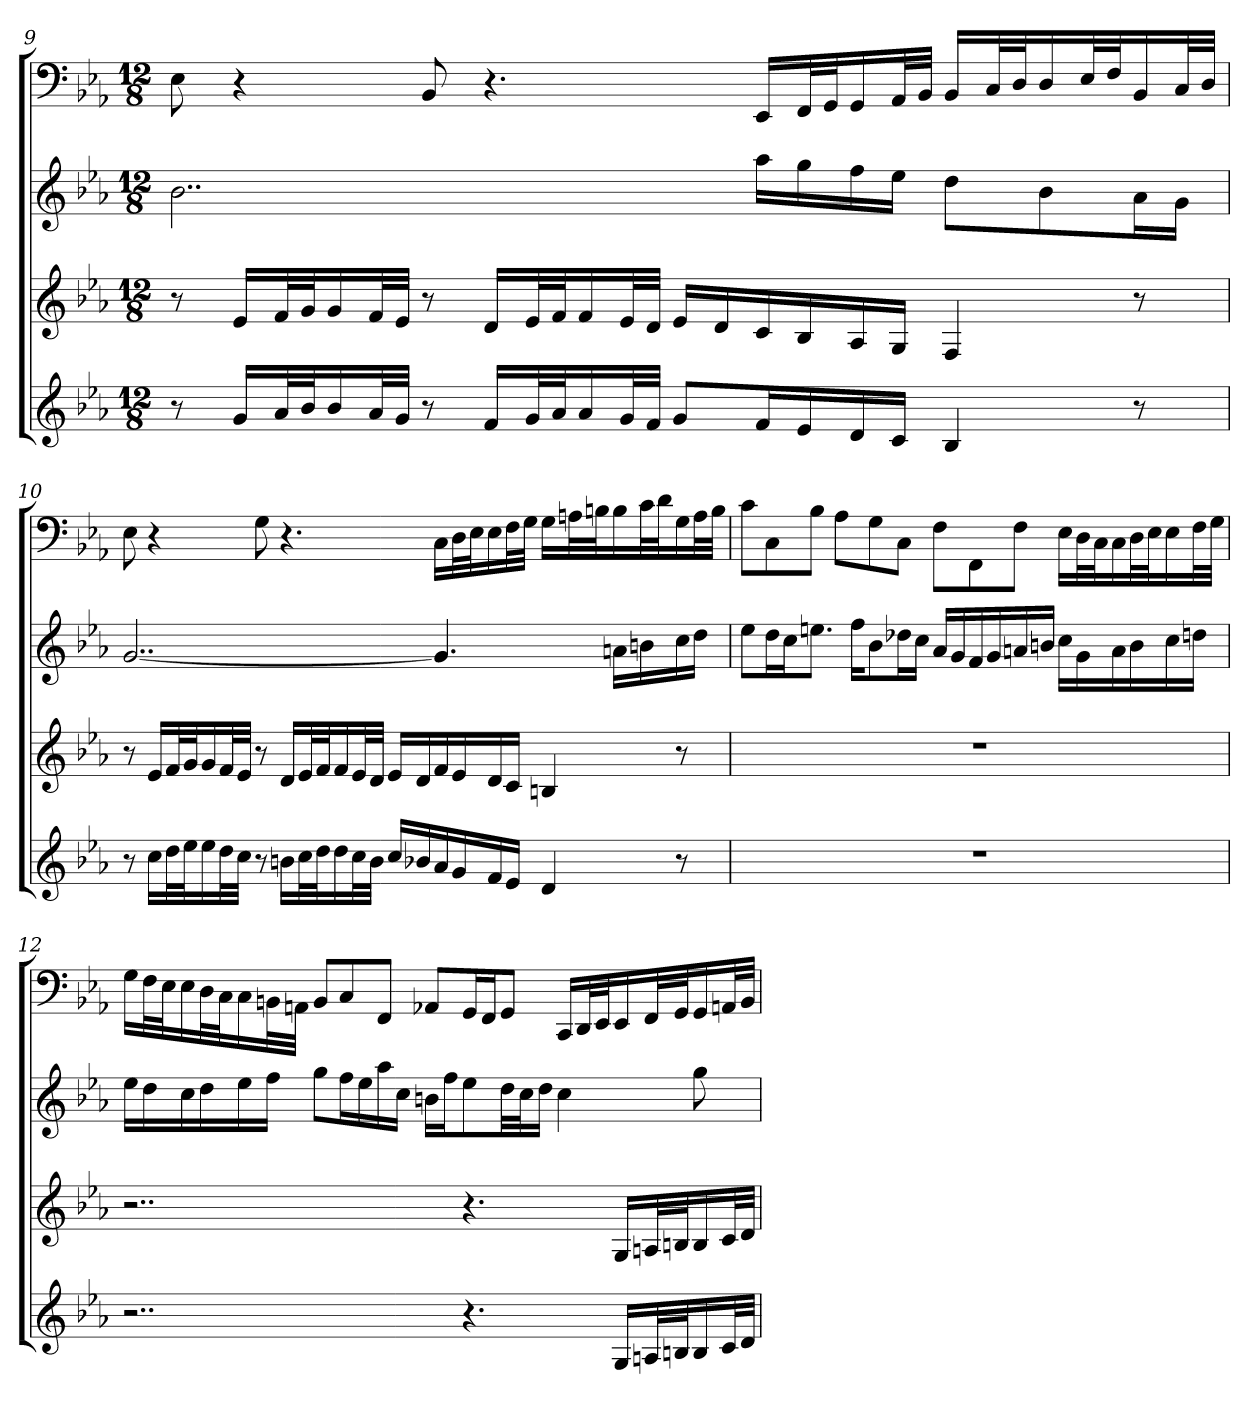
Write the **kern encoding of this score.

**kern	**kern	**kern	**kern
*part4	*part3	*part2	*part1
*staff4	*staff3	*staff2	*staff1
*clefG2	*clefG2	*clefG2	*clefF4
*k[b-e-a-]	*k[b-e-a-]	*k[b-e-a-]	*k[b-e-a-]
*c:	*c:	*c:	*c:
*M12/8	*M12/8	*M12/8	*M12/8
=9	=9	=9	=9
8r	8r	2..b-	8E-
16g/LL	16e-/LL	.	4r
32a-/L	32f/L	.	.
32b-/J	32g/J	.	.
16b-/	16g/	.	.
32a-/L	32f/L	.	.
32g/JJJ	32e-/JJJ	.	.
8r	8r	.	8BB-
16f/LL	16d/LL	.	4.r
32g/L	32e-/L	.	.
32a-/J	32f/J	.	.
16a-/	16f/	.	.
32g/L	32e-/L	.	.
32f/JJJ	32d/JJJ	.	.
8g/L	16e-/LL	.	.
.	16d/	.	.
16f/L	16c/	16aa-\LL	16EE-/LL
16e-/	16B-/	16gg\	32FF/L
.	.	.	32GG/J
16d/	16A-/	16ff\	16GG/
16c/JJ	16G/JJ	16ee-\JJ	32AA-/L
.	.	.	32BB-/JJJ
4B-	4F	8dd\L	16BB-/LL
.	.	.	32C/L
.	.	.	32D/J
.	.	8b-\	16D/
.	.	.	32E-/L
.	.	.	32F/J
8r	8r	16a-\L	16BB-/
.	.	16g\JJ	32C/L
.	.	.	32D/JJJ
=10	=10	=10	=10
8r	8r	[2..g	8E-
16cc\LL	16e-/LL	.	4r
32dd\L	32f/L	.	.
32ee-\J	32g/J	.	.
16ee-\	16g/	.	.
32dd\L	32f/L	.	.
32cc\JJJ	32e-/JJJ	.	.
8r	8r	.	8G
16bn\LL	16d/LL	.	4.r
32cc\L	32e-/L	.	.
32dd\J	32f/J	.	.
16dd\	16f/	.	.
32cc\L	32e-/L	.	.
32b\JJJ	32d/JJJ	.	.
16cc/LL	16e-/LL	.	.
16b-X/	16d/	.	.
16a-/	16f/	4.g]	16C\LL
16g/	16e-/	.	32D\L
.	.	.	32E-\J
16f/	16d/	.	16E-\
16e-/JJ	16c/JJ	.	32F\L
.	.	.	32G\JJJ
4d	4Bn	.	16G\LL
.	.	.	32An\L
.	.	.	32Bn\J
.	.	16an\LL	16B\
.	.	16bn\	32c\L
.	.	.	32d\J
8r	8r	16cc\	16G\
.	.	16dd\JJ	32A\L
.	.	.	32B\JJJ
=11	=11	=11	=11
1.r	1.r	8ee-\L	8c\L
.	.	16dd\L	8C\
.	.	16cc\J	.
.	.	8.een\J	8B-\J
.	.	.	8A-\L
.	.	16ff\KL	.
.	.	8b-\	8G\
.	.	16dd-X\L	8C\J
.	.	16cc\JJ	.
.	.	16a-/LL	8F\L
.	.	16g/	.
.	.	16f/	8FF\
.	.	16g/	.
.	.	16an/	8F\J
.	.	16bn/JJ	.
.	.	16cc\LL	16E-\LL
.	.	16g\	32D\L
.	.	.	32C\J
.	.	16a\	16C\
.	.	16b\	32D\L
.	.	.	32E-\J
.	.	16cc\	16E-\
.	.	16ddn\JJ	32F\L
.	.	.	32G\JJJ
=12	=12	=12	=12
2..r	2..r	16ee-\LL	16G\LL
.	.	16dd\	32F\L
.	.	.	32E-\J
.	.	16cc\	16E-\
.	.	16dd\	32D\L
.	.	.	32C\J
.	.	16ee-\	16C\
.	.	16ff\JJ	32BBn\L
.	.	.	32AAn\JJJ
.	.	8gg\L	8BB/L
.	.	16ff\L	8C/
.	.	16ee-\	.
.	.	16aa-\	8FF/J
.	.	16cc\JJ	.
.	.	16bn\LL	8AA-X/L
.	.	16ff\J	.
4.r	4.r	8ee-\	16GG/L
.	.	.	16FF/J
.	.	32dd\LL	8GG/J
.	.	32cc\J	.
.	.	16dd\JJ	.
.	.	4cc	16CC/LL
.	.	.	32DD/L
.	.	.	32EE-/J
16G/LL	16G/LL	.	16EE-/
32An/L	32An/L	.	32FF/L
32Bn/J	32Bn/J	.	32GG/J
16B/	16B/	8gg	16GG/
32c/L	32c/L	.	32AAn/L
32d/JJJ	32d/JJJ	.	32BB/JJJ
=	=	=	=
*-	*-	*-	*-
